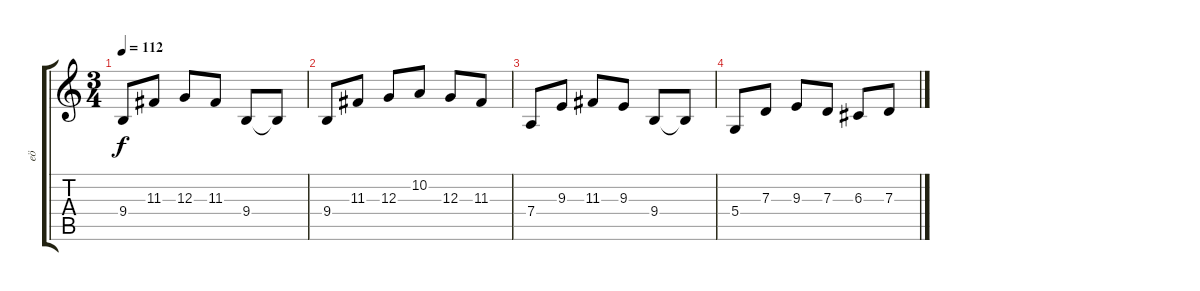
\track ("eö" "eö") {instrument stringensemble1}
\staff {score tabs}
\tuning (E4 B3 G3 D3 A2 E2) {hide}
\ts (3 4)
\tempo 112
\clef g2
\ks c
9.4.8{dy f} 11.3.8 12.3.8 11.3.8 9.4.8 9.4{t}.8 |
9.4.8 11.3.8 12.3.8 10.2.8 12.3.8 11.3.8 |
7.4.8 9.3.8 11.3.8 9.3.8 9.4.8 9.4{t}.8 |
5.4.8 7.3.8 9.3.8 7.3.8 6.3.8 7.3.8
